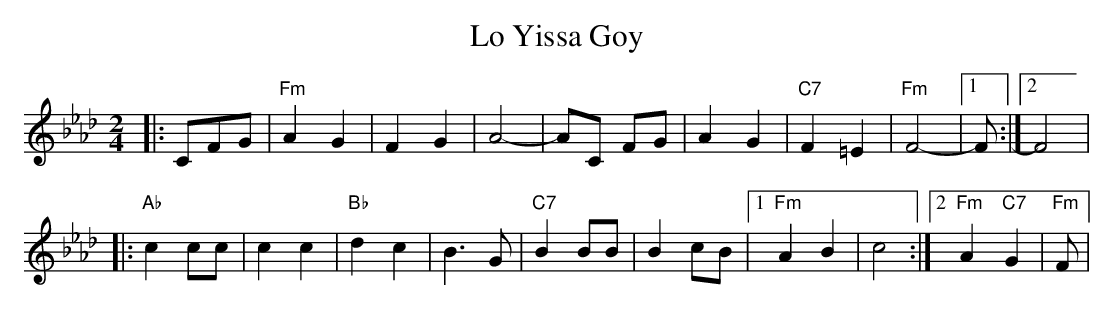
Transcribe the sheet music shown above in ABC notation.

X:1
T: Lo Yissa Goy
M: 2/4
L: 1/8
K: Fm
|: CFG \
| "Fm"A2 G2 | F2 G2 | A4- | AC FG \
| A2 G2 | "C7"F2 =E2 | "Fm"F4- |1 F :|2 F4 |
|:"Ab"c2 cc | c2 c2 | "Bb"d2 c2 | B3 G \
| "C7"B2 BB | B2 cB |1 "Fm"A2 B2 | c4 :|2 "Fm"A2 "C7"G2 | "Fm"F |
